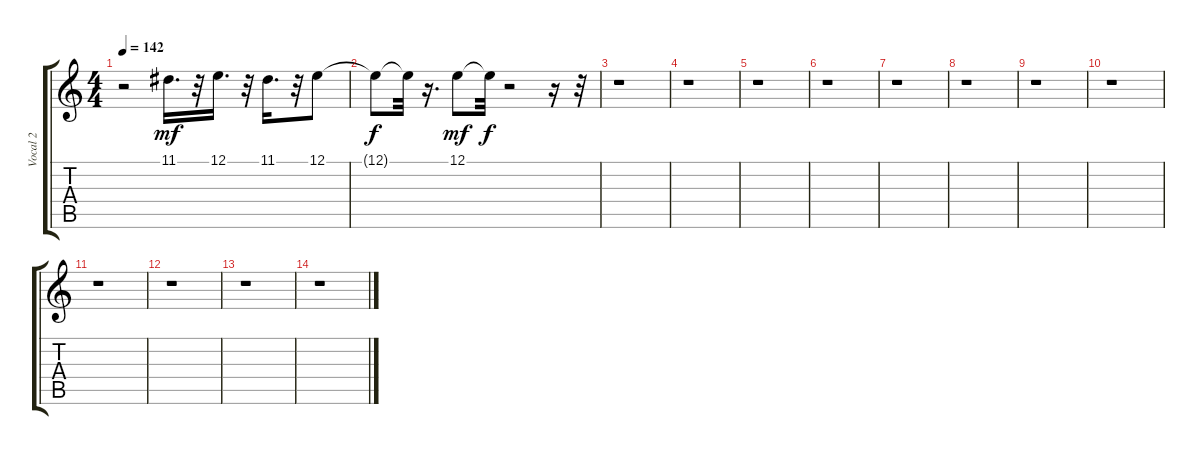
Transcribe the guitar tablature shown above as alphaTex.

\track ("Vocal 2" "Vocal 2") {instrument synthvoice}
\staff {score tabs}
\tuning (E4 B3 G3 D3 A2 E2) {hide}
\ts (4 4)
\tempo 142
\clef g2
\ks c
r.2{dy f} 11.1.16{d dy mf} r.32 12.1.16{d} r.32 11.1.16{d} r.32 12.1.8 |
12.1{t}.8{dy f} 12.1{t}.32 r.16{d} 12.1.8{dy mf} 12.1{t}.32{dy f} r.2 r.16 r.32 |
r.1 |
r.1 |
r.1 |
r.1 |
r.1 |
r.1 |
r.1 |
r.1 |
r.1 |
r.1 |
r.1 |
r.1
